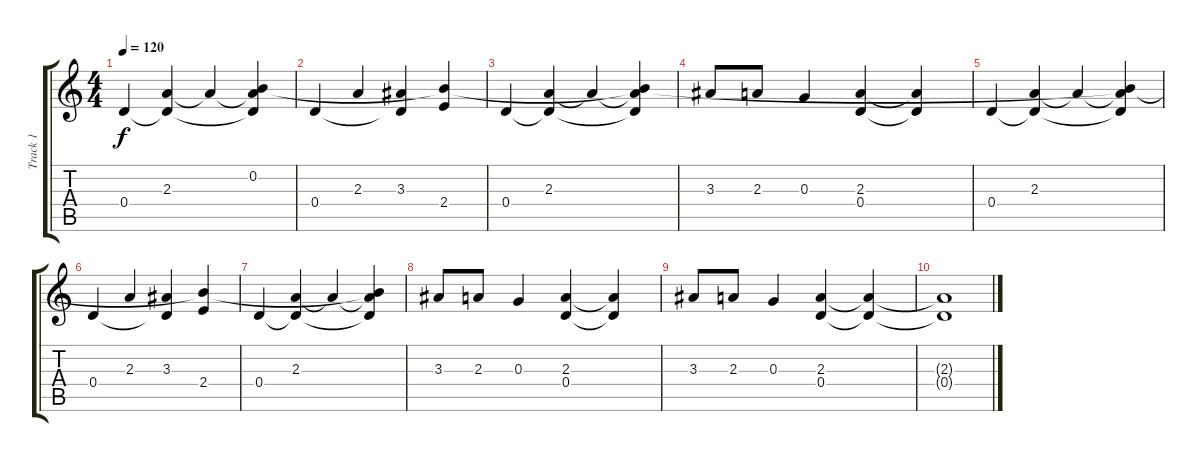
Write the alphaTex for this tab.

\track ("Track 1" "Track 1") {instrument distortionguitar}
\staff {score tabs}
\tuning (E4 B3 G3 D3 A2 E2) {hide}
\ts (4 4)
\tempo 120
\clef g2
\ks c
0.4.4{dy f} (2.3 0.4{t}).4 2.3{t}.4 (0.2{t} 2.3{t} 0.4{t}).4 |
0.4.4 2.3.4 (3.3 0.4{t}).4 (0.2{t} 2.4).4 |
0.4.4 (2.3 0.4{t}).4 2.3{t}.4 (0.2{t} 2.3{t} 0.4{t}).4 |
3.3.8 2.3.8 0.3.4 (2.3 0.4).4 (2.3{t} 0.4{t}).4 |
0.4.4 (2.3 0.4{t}).4 2.3{t}.4 (0.2{t} 2.3{t} 0.4{t}).4 |
0.4.4 2.3.4 (3.3 0.4{t}).4 (0.2{t} 2.4).4 |
0.4.4 (2.3 0.4{t}).4 2.3{t}.4 (0.2{t} 2.3{t} 0.4{t}).4 |
3.3.8 2.3.8 0.3.4 (2.3 0.4).4 (2.3{t} 0.4{t}).4 |
3.3.8 2.3.8 0.3.4 (2.3 0.4).4 (2.3{t} 0.4{t}).4 |
(2.3{t} 0.4{t}).1
